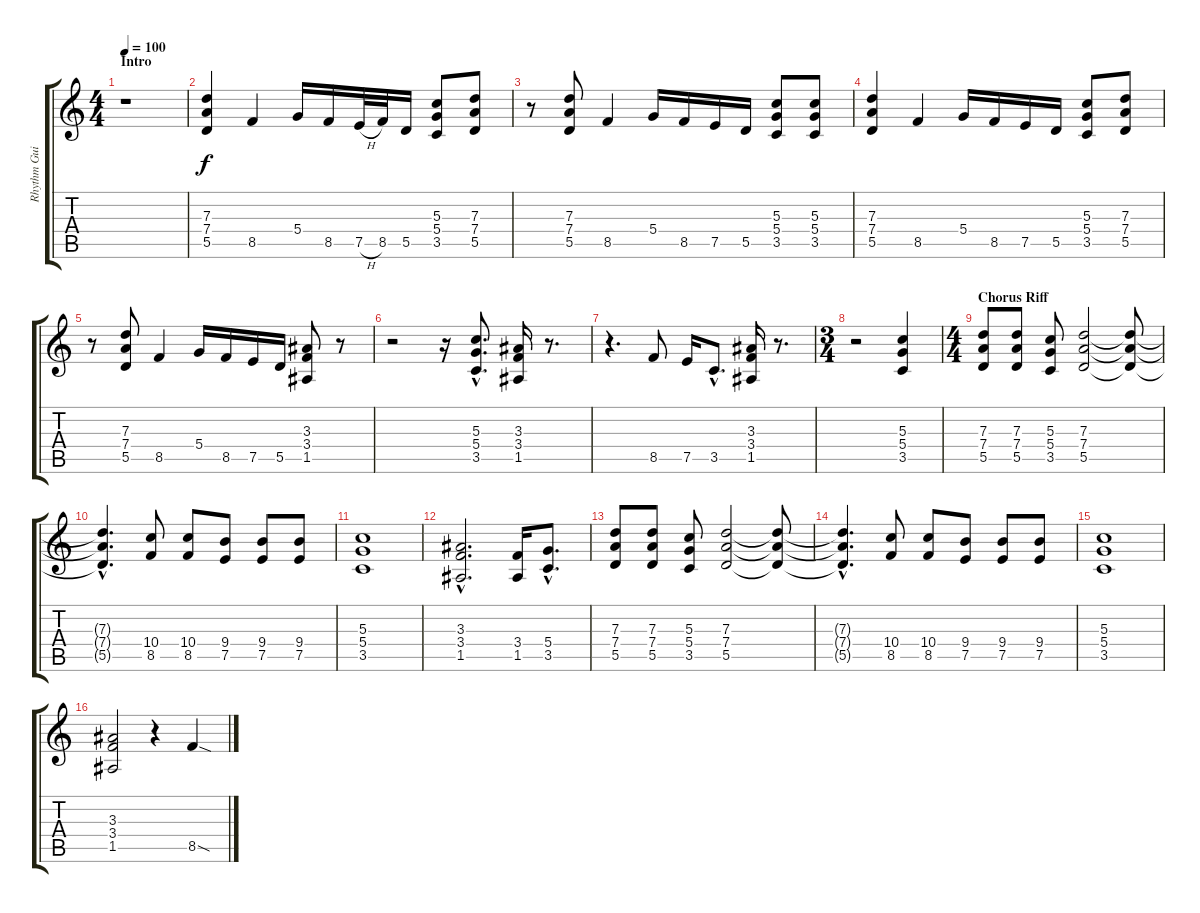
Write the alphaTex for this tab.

\track ("Rhythm Guitar" "Rhythm Gui") {instrument distortionguitar}
\staff {score tabs}
\tuning (E4 B3 G3 D3 A2 E2) {hide}
\ts (4 4)
\section ("" "Intro")
\tempo 100
\clef g2
\ks c
r.1{dy f instrument distortionguitar} |
(7.3 7.4 5.5).4 8.5.4 5.4.16 8.5.16 7.5{h}.32 8.5.32 5.5.16 (5.3 5.4 3.5).8 (7.3 7.4 5.5).8 |
r.8 (7.3 7.4 5.5).8 8.5.4 5.4.16 8.5.16 7.5.16 5.5.16 (5.3 5.4 3.5).8 (5.3 5.4 3.5).8 |
(7.3 7.4 5.5).4 8.5.4 5.4.16 8.5.16 7.5.16 5.5.16 (5.3 5.4 3.5).8 (7.3 7.4 5.5).8 |
r.8 (7.3 7.4 5.5).8 8.5.4 5.4.16 8.5.16 7.5.16 5.5.16 (3.3 3.4 1.5).8 r.8 |
r.2 r.16 (5.3{hac} 5.4{hac} 3.5{hac}).8{d} (3.3 3.4 1.5).16 r.8{d} |
r.4{d} 8.5.8 7.5.16 3.5{hac}.8{d} (3.3 3.4 1.5).16 r.8{d} |
\ts (3 4)
r.2 (5.3 5.4 3.5).4 |
\ts (4 4)
\section ("" "Chorus Riff")
(7.3 7.4 5.5).8 (7.3 7.4 5.5).8 (5.3 5.4 3.5).8 (7.3 7.4 5.5).2 (7.3{t} 7.4{t} 5.5{t}).8 |
(7.3{hac t} 7.4{hac t} 5.5{hac t}).4{d} (10.4 8.5).8 (10.4 8.5).8 (9.4 7.5).8 (9.4 7.5).8 (9.4 7.5).8 |
(5.3 5.4 3.5).1 |
(3.3{hac} 3.4{hac} 1.5{hac}).2{d} (3.4 1.5).16 (5.4{hac} 3.5{hac}).8{d} |
(7.3 7.4 5.5).8 (7.3 7.4 5.5).8 (5.3 5.4 3.5).8 (7.3 7.4 5.5).2 (7.3{t} 7.4{t} 5.5{t}).8 |
(7.3{hac t} 7.4{hac t} 5.5{hac t}).4{d} (10.4 8.5).8 (10.4 8.5).8 (9.4 7.5).8 (9.4 7.5).8 (9.4 7.5).8 |
(5.3 5.4 3.5).1 |
(3.3 3.4 1.5).2 r.4 8.5{sod}.4
